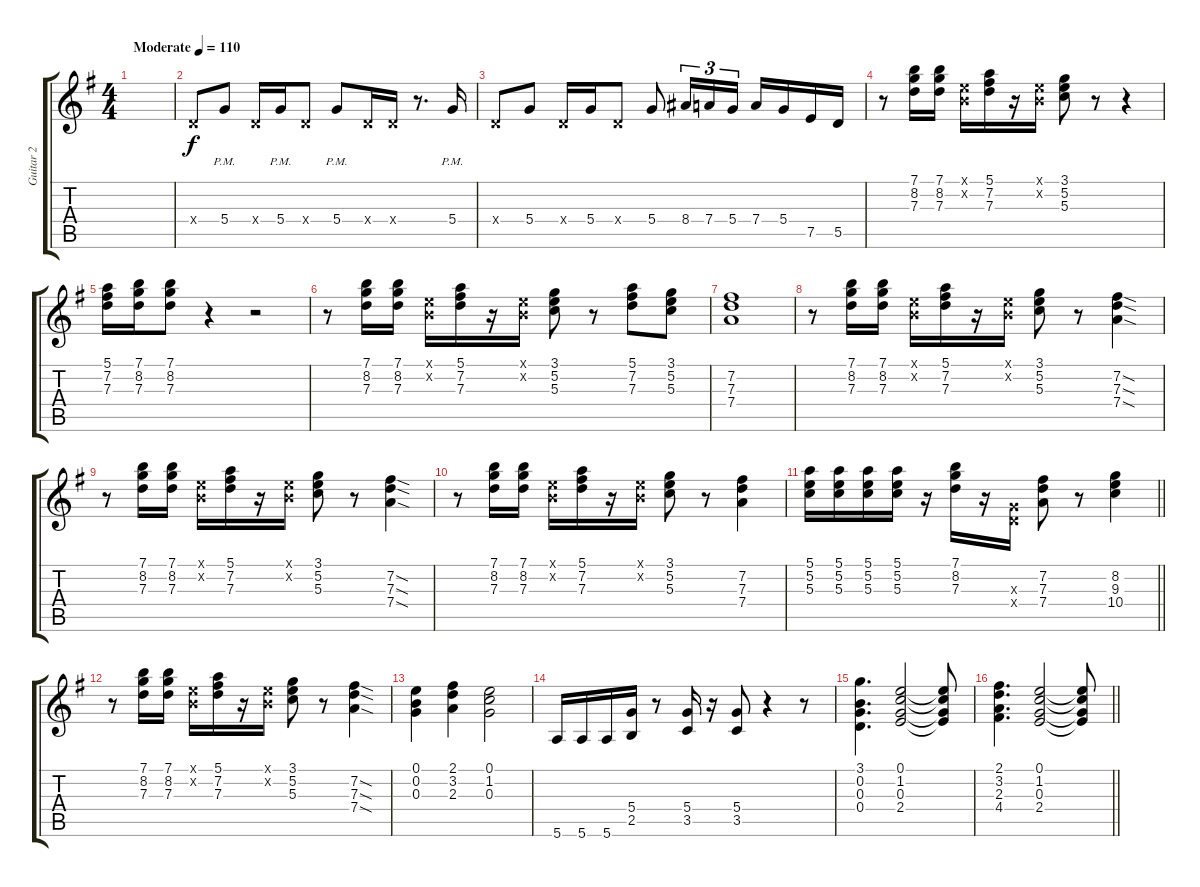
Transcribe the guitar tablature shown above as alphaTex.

\track ("Guitar 2" "Guitar 2") {instrument electricguitarclean}
\staff {score tabs}
\tuning (E4 B3 G3 D3 A2 E2) {hide}
\ts (4 4)
\tempo (110 "Moderate")
\clef g2
\ks g
|
0.4{x}.8 5.4{pm}.8 0.4{x}.16 5.4{pm}.16 0.4{x}.8 5.4{pm}.8 0.4{x}.16 0.4{x}.16 r.8{d} 5.4{pm}.16 |
0.4{x}.8 5.4.8 0.4{x}.16 5.4.16 0.4{x}.8 5.4.8 8.4.16{tu (3 2)} 7.4.16{tu (3 2)} 5.4.16{tu (3 2)} 7.4.16 5.4.16 7.5.16 5.5.16 |
r.8 (7.1 8.2 7.3).16 (7.1 8.2 7.3).16 (0.1{x} 0.2{x}).16 (5.1 7.2 7.3).16 r.16 (0.1{x} 0.2{x}).16 (3.1 5.2 5.3).8 r.8 r.4 |
(5.1 7.2 7.3).16 (7.1 8.2 7.3).16 (7.1 8.2 7.3).8 r.4 r.2 |
r.8 (7.1 8.2 7.3).16 (7.1 8.2 7.3).16 (0.1{x} 0.2{x}).16 (5.1 7.2 7.3).16 r.16 (0.1{x} 0.2{x}).16 (3.1 5.2 5.3).8 r.8 (5.1 7.2 7.3).8 (3.1 5.2 5.3).8 |
(7.2 7.3 7.4).1 |
r.8 (7.1 8.2 7.3).16 (7.1 8.2 7.3).16 (0.1{x} 0.2{x}).16 (5.1 7.2 7.3).16 r.16 (0.1{x} 0.2{x}).16 (3.1 5.2 5.3).8 r.8 (7.2{sod} 7.3{sod} 7.4{sod}).4 |
r.8 (7.1 8.2 7.3).16 (7.1 8.2 7.3).16 (0.1{x} 0.2{x}).16 (5.1 7.2 7.3).16 r.16 (0.1{x} 0.2{x}).16 (3.1 5.2 5.3).8 r.8 (7.2{sod} 7.3{sod} 7.4{sod}).4 |
r.8 (7.1 8.2 7.3).16 (7.1 8.2 7.3).16 (0.1{x} 0.2{x}).16 (5.1 7.2 7.3).16 r.16 (0.1{x} 0.2{x}).16 (3.1 5.2 5.3).8 r.8 (7.2 7.3 7.4).4 |
\barLineRight lightlight
(5.1 5.2 5.3).16 (5.1 5.2 5.3).16 (5.1 5.2 5.3).16 (5.1 5.2 5.3).16 r.16 (7.1 8.2 7.3).16 r.16 (0.3{x} 0.4{x}).16 (7.2 7.3 7.4).8 r.8 (8.2 9.3 10.4).4 |
r.8 (7.1 8.2 7.3).16 (7.1 8.2 7.3).16 (0.1{x} 0.2{x}).16 (5.1 7.2 7.3).16 r.16 (0.1{x} 0.2{x}).16 (3.1 5.2 5.3).8 r.8 (7.2{sod} 7.3{sod} 7.4{sod}).4 |
(0.1 0.2 0.3).4 (2.1 3.2 2.3).4 (0.1 1.2 0.3).2 |
5.6.16 5.6.16 5.6.16 (5.4 2.5).16 r.8 (5.4 3.5).16 r.16 (5.4 3.5).8 r.4 r.8 |
(3.1 0.2 0.3 0.4).4{d} (0.1 1.2 0.3 2.4).2 (0.1{t} 1.2{t} 0.3{t} 2.4{t}).8 |
\barLineRight lightlight
(2.1 3.2 2.3 4.4).4{d} (0.1 1.2 0.3 2.4).2 (0.1{t} 1.2{t} 0.3{t} 2.4{t}).8
